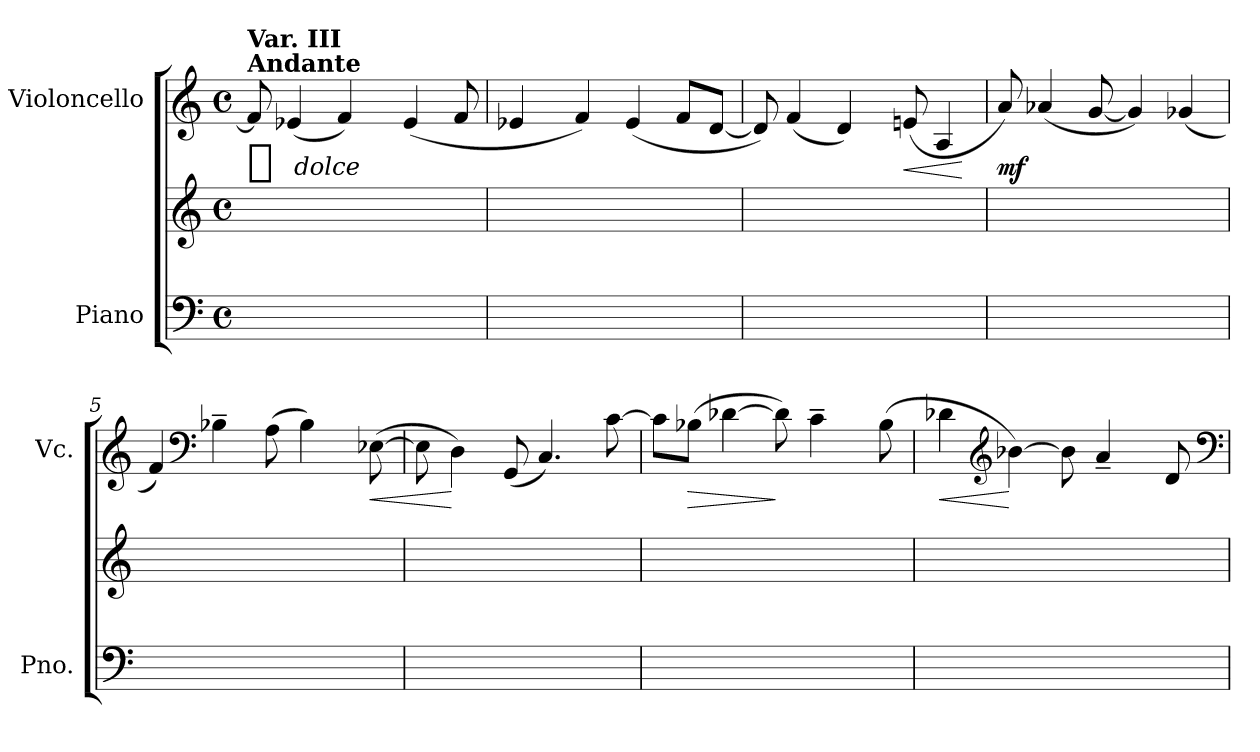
**kern	**kern	**kern	**dynam
*part2	*part2	*part1	*part1
*staff3	*staff2	*staff1	*staff1
*I"Piano	*	*I"Violoncello	*
*I'Pno.	*	*I'Vc.	*
*clefF4	*clefG2	*clefG2	*
*k[]	*k[]	*k[]	*
*C:	*C:	*C:	*
*M4/4	*M4/4	*M4/4	*
*met(c)	*met(c)	*met(c)	*
=1	=1	=1	=1
!	!	!LO:TX:a:B:t=Andante	!
!	!	!LO:TX:a:B:t=Var. III	!
!	!	!	!LO:DY:t=%s dolce
2ryy	2ryy	8f]	p
.	.	(4e-X	.
.	.	4f)	.
4.ryy	4.ryy	.	.
.	.	(4e-	.
8ryy	8ryy	8f	.
=2	=2	=2	=2
8ryy	8ryy	4e-X	.
4.ryy	4.ryy	.	.
.	.	4f)	.
4ryy	4ryy	(4e-	.
4ryy	4ryy	8fL	.
.	.	[8dJ	.
=3	=3	=3	=3
4.ryy	4.ryy	8d])	.
.	.	(4f	.
8ryy	8ryy	4d)	.
8ryy	8ryy	.	.
!	!	!	!LO:HP:b
4.ryy	4.ryy	(8en	<
.	.	4A	.
.	.	.	[
=4	=4	=4	=4
8ryy	8ryy	8a)	mf
4.ryy	4.ryy	(4a-X	.
.	.	[8g	.
2ryy	2ryy	4g])	.
.	.	(4g-X	.
=5	=5	=5	=5
2.ryy	2.ryy	4f)	.
*	*	*clefF4	*
.	.	4B-X~	.
.	.	(8A	.
.	.	4B-)	.
4ryy	4ryy	.	.
!	!	!	!LO:HP:b
.	.	([8E-X	<
=6	=6	=6	=6
2ryy	2ryy	8E-]	.
.	.	4D)	[
.	.	(8GG	.
2ryy	2ryy	4.C)	.
.	.	[8c	.
=7	=7	=7	=7
2ryy	2ryy	8cL]	.
!	!	!	!LO:HP:b
.	.	(8B-XJ	>
.	.	[4d-X	.
4ryy	4ryy	8d-])	]
.	.	4c~	.
4ryy	4ryy	.	.
.	.	(8B-	.
=8	=8	=8	=8
!	!	!	!LO:HP:b
8ryy	8ryy	4d-X	<
4.ryy	4.ryy	.	.
*	*	*clefG2	*
.	.	[4b-X)	[
4ryy	4ryy	8b-]	.
.	.	4a~	.
4ryy	4ryy	.	.
.	.	8d-i	.
*	*	*clefF4	*
=	=	=	=
*-	*-	*-	*-
